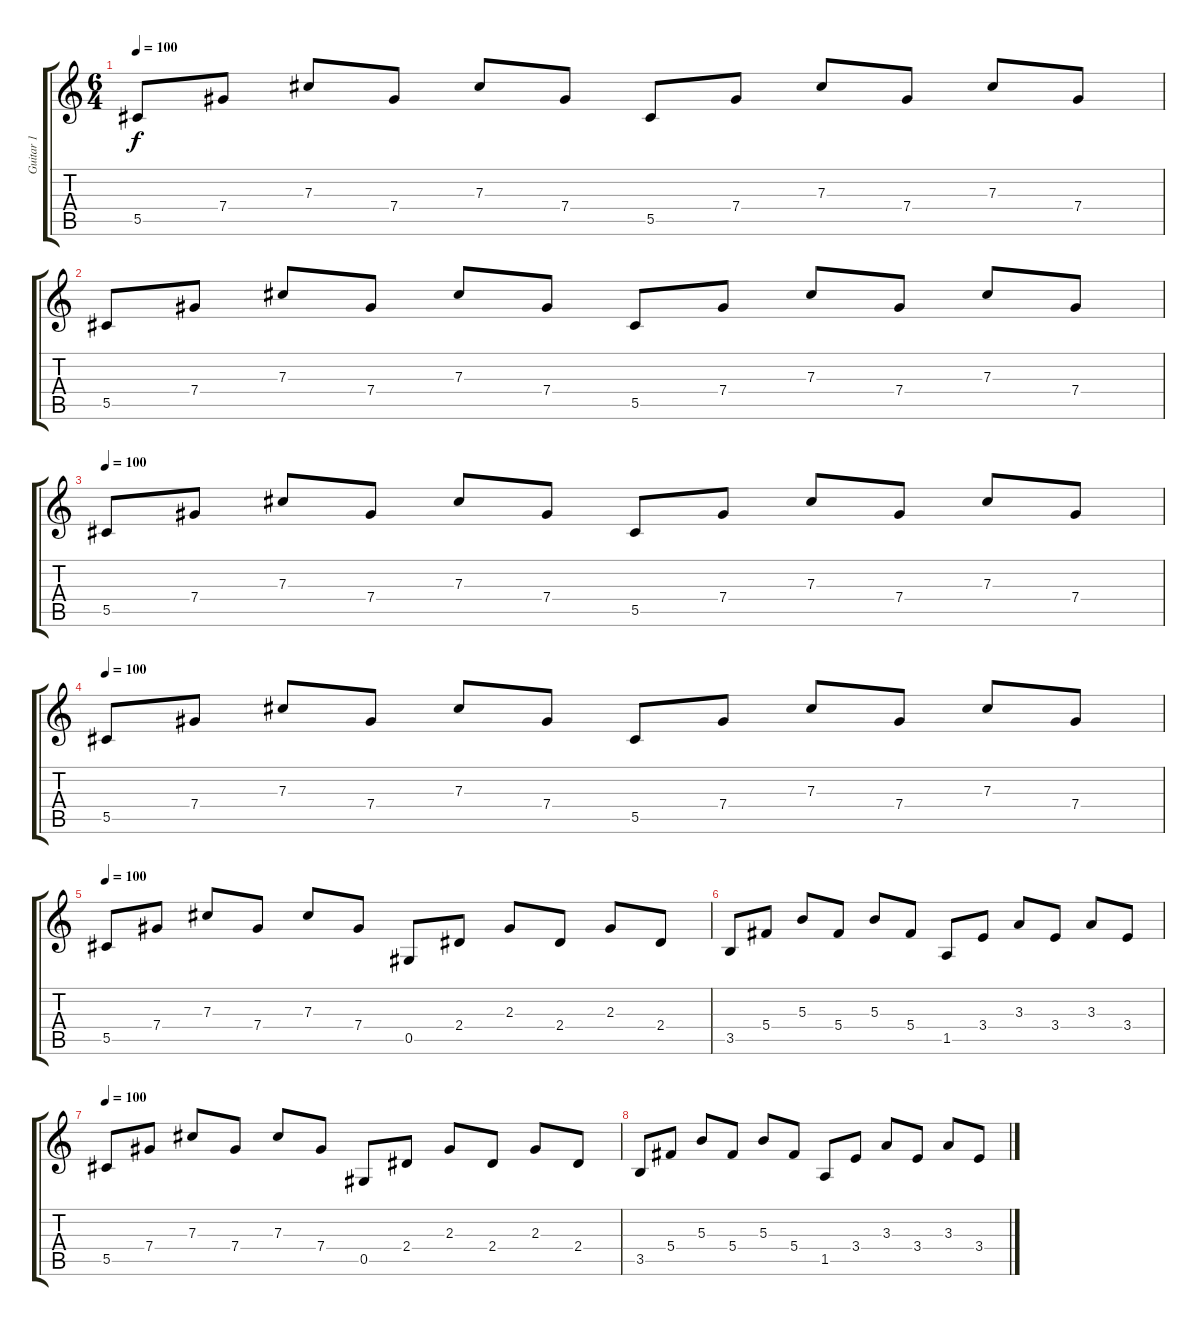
\track ("Guitar 1" "Guitar 1") {instrument distortionguitar}
\staff {score tabs}
\tuning (Eb4 Bb3 Gb3 Db3 Ab2 Eb2) {hide}
\ts (6 4)
\tempo 100
\clef g2
\ks c
5.5.8{dy f instrument electricguitarclean} 7.4.8 7.3.8 7.4.8 7.3.8 7.4.8 5.5.8 7.4.8 7.3.8 7.4.8 7.3.8 7.4.8 |
5.5.8 7.4.8 7.3.8 7.4.8 7.3.8 7.4.8 5.5.8 7.4.8 7.3.8 7.4.8 7.3.8 7.4.8 |
\tempo 100
5.5.8{instrument electricguitarclean} 7.4.8 7.3.8 7.4.8 7.3.8 7.4.8 5.5.8 7.4.8 7.3.8 7.4.8 7.3.8 7.4.8 |
\tempo 100
5.5.8{instrument electricguitarclean} 7.4.8 7.3.8 7.4.8 7.3.8 7.4.8 5.5.8 7.4.8 7.3.8 7.4.8 7.3.8 7.4.8 |
\tempo 100
5.5.8{instrument electricguitarclean} 7.4.8 7.3.8 7.4.8 7.3.8 7.4.8 0.5.8 2.4.8 2.3.8 2.4.8 2.3.8 2.4.8 |
3.5.8 5.4.8 5.3.8 5.4.8 5.3.8 5.4.8 1.5.8 3.4.8 3.3.8 3.4.8 3.3.8 3.4.8 |
\tempo 100
5.5.8{instrument electricguitarclean} 7.4.8 7.3.8 7.4.8 7.3.8 7.4.8 0.5.8 2.4.8 2.3.8 2.4.8 2.3.8 2.4.8 |
3.5.8 5.4.8 5.3.8 5.4.8 5.3.8 5.4.8 1.5.8 3.4.8 3.3.8 3.4.8 3.3.8 3.4.8
